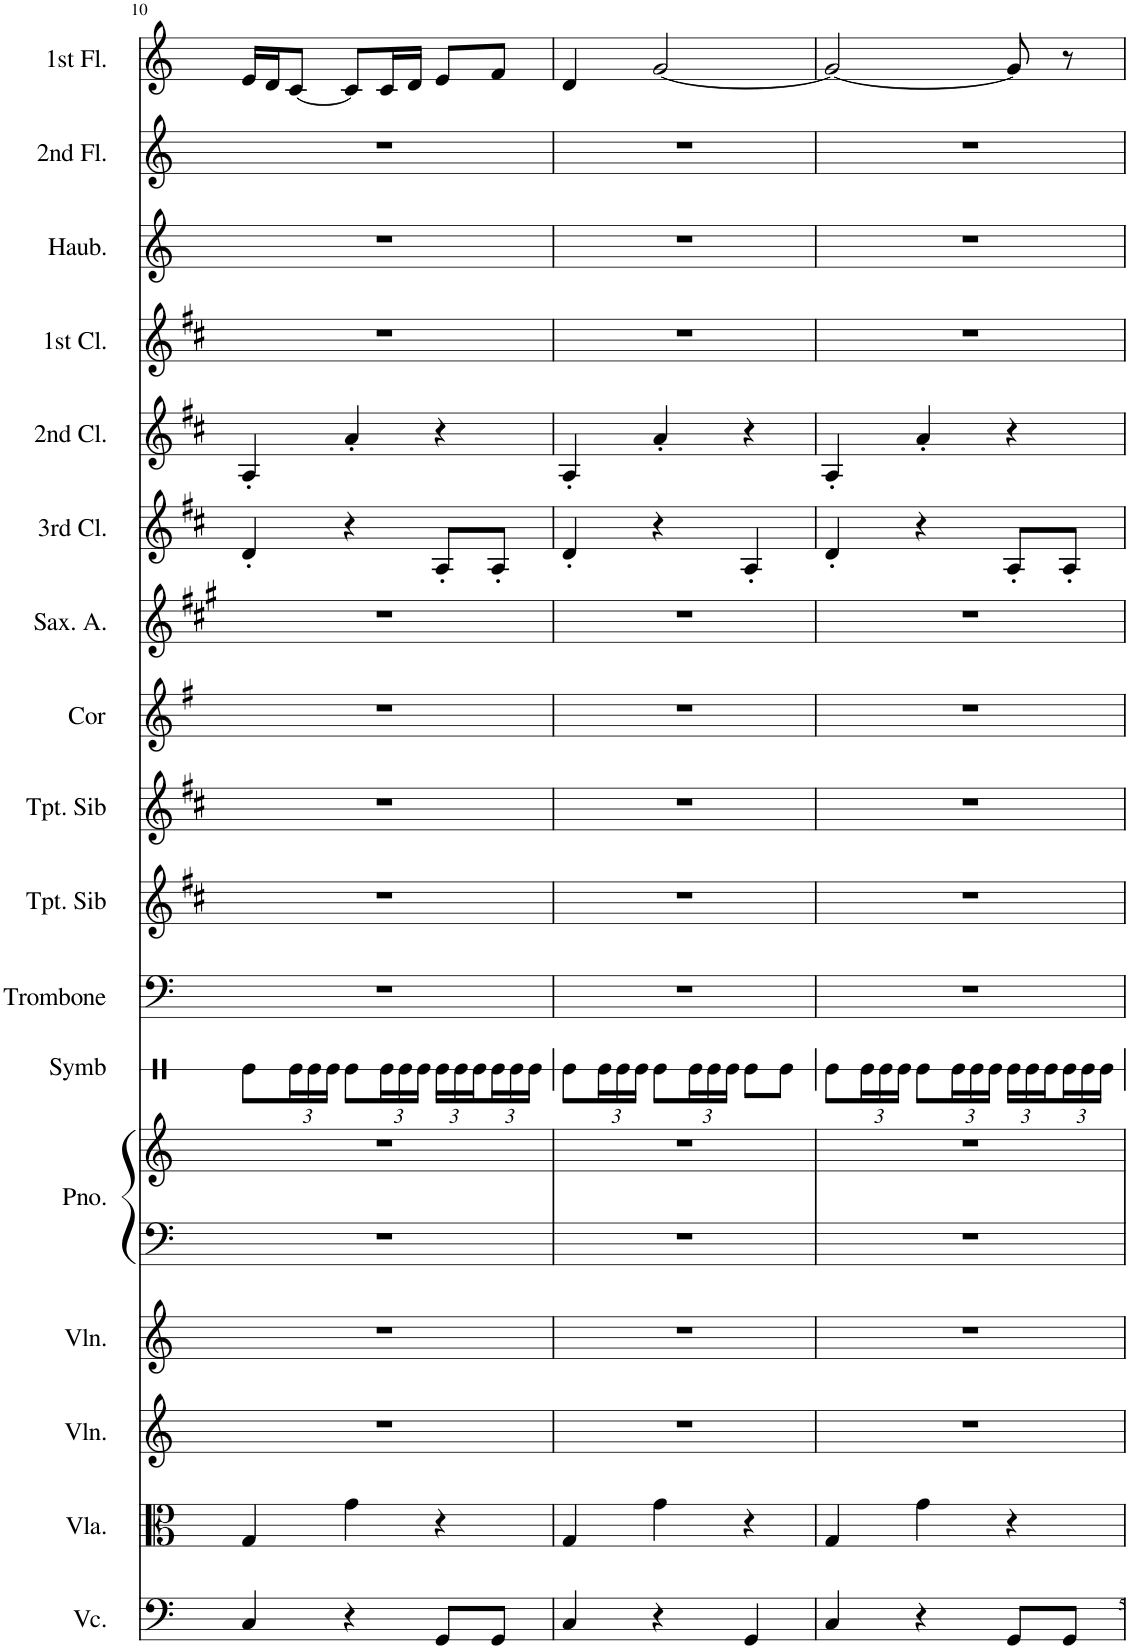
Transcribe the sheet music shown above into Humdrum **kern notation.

**kern	**kern	**kern	**kern	**kern	**kern	**kern	**kern	**kern	**kern	**kern	**kern	**kern	**kern	**kern	**kern	**kern	**kern
*part17	*part16	*part15	*part14	*part13	*part13	*part12	*part11	*part10	*part9	*part8	*part7	*part6	*part5	*part4	*part3	*part2	*part1
*staff18	*staff17	*staff16	*staff15	*staff14	*staff13	*staff12	*staff11	*staff10	*staff9	*staff8	*staff7	*staff6	*staff5	*staff4	*staff3	*staff2	*staff1
*I"Violoncelle	*I"Violon Alto	*I"Violon	*I"Violon	*I"Piano	*	*I"Symbales	*I"Trombone	*I"Trompette en Sib	*I"Trompette en Sib	*I"Cor	*I"Saxo Alto	*I"3rd clarinette	*I"2nd clarinette	*I"1st clarinette	*I"Haubois	*I"2nd flûte	*I"1st flûte
*I'Vc.	*I'Vla.	*I'Vln.	*I'Vln.	*I'Pno.	*	*I'Symb	*I'Trombone	*I'Tpt. Sib	*I'Tpt. Sib	*I'Cor	*I'Sax. A.	*I'3rd Cl.	*I'2nd Cl.	*I'1st Cl.	*I'Haub.	*I'2nd Fl.	*I'1st Fl.
!!LO:PB:g=z
*clefF4	*clefC3	*clefG2	*clefG2	*clefF4	*clefG2	*clefX	*clefF4	*clefG2	*clefG2	*clefG2	*clefG2	*clefG2	*clefG2	*clefG2	*clefG2	*clefG2	*clefG2
*	*	*	*	*	*	*	*	*Trd1c2	*Trd1c2	*Trd4c7	*Trd5c9	*Trd1c2	*Trd1c2	*Trd1c2	*	*	*
*k[]	*k[]	*k[]	*k[]	*k[]	*k[]	*k[]	*k[]	*k[f#c#]	*k[f#c#]	*k[f#]	*k[f#c#g#]	*k[f#c#]	*k[f#c#]	*k[f#c#]	*k[]	*k[]	*k[]
*M3/4	*M3/4	*M3/4	*M3/4	*M3/4	*M3/4	*M3/4	*M3/4	*M3/4	*M3/4	*M3/4	*M3/4	*M3/4	*M3/4	*M3/4	*M3/4	*M3/4	*M3/4
=10	=10	=10	=10	=10	=10	=10	=10	=10	=10	=10	=10	=10	=10	=10	=10	=10	=10
4C/	4G/	2.r	2.r	2.r	2.r	8Re\L	2.r	2.r	2.r	2.r	2.r	4d'/	4A'/	2.r	2.r	2.r	16e/LL
.	.	.	.	.	.	.	.	.	.	.	.	.	.	.	.	.	16d/J
*	*	*	*	*	*	*Xbrackettup	*	*	*	*	*	*	*	*	*	*	*
.	.	.	.	.	.	24Re\L	.	.	.	.	.	.	.	.	.	.	[8c/J
.	.	.	.	.	.	24Re\	.	.	.	.	.	.	.	.	.	.	.
.	.	.	.	.	.	24Re\JJ	.	.	.	.	.	.	.	.	.	.	.
4r	4g\	.	.	.	.	8Re\L	.	.	.	.	.	4r	4a'/	.	.	.	8c/L]
.	.	.	.	.	.	24Re\L	.	.	.	.	.	.	.	.	.	.	16c/L
.	.	.	.	.	.	24Re\	.	.	.	.	.	.	.	.	.	.	.
.	.	.	.	.	.	.	.	.	.	.	.	.	.	.	.	.	16d/JJ
.	.	.	.	.	.	24Re\JJ	.	.	.	.	.	.	.	.	.	.	.
8GG/L	4r	.	.	.	.	24Re\LL	.	.	.	.	.	8A'/L	4r	.	.	.	8e/L
.	.	.	.	.	.	24Re\	.	.	.	.	.	.	.	.	.	.	.
.	.	.	.	.	.	24Re\	.	.	.	.	.	.	.	.	.	.	.
8GG/J	.	.	.	.	.	24Re\	.	.	.	.	.	8A'/J	.	.	.	.	8f/J
.	.	.	.	.	.	24Re\	.	.	.	.	.	.	.	.	.	.	.
.	.	.	.	.	.	24Re\JJ	.	.	.	.	.	.	.	.	.	.	.
=11	=11	=11	=11	=11	=11	=11	=11	=11	=11	=11	=11	=11	=11	=11	=11	=11	=11
4C/	4G/	2.r	2.r	2.r	2.r	8Re\L	2.r	2.r	2.r	2.r	2.r	4d'/	4A'/	2.r	2.r	2.r	4d/
.	.	.	.	.	.	24Re\L	.	.	.	.	.	.	.	.	.	.	.
.	.	.	.	.	.	24Re\	.	.	.	.	.	.	.	.	.	.	.
.	.	.	.	.	.	24Re\JJ	.	.	.	.	.	.	.	.	.	.	.
4r	4g\	.	.	.	.	8Re\L	.	.	.	.	.	4r	4a'/	.	.	.	[2g/
.	.	.	.	.	.	24Re\L	.	.	.	.	.	.	.	.	.	.	.
.	.	.	.	.	.	24Re\	.	.	.	.	.	.	.	.	.	.	.
.	.	.	.	.	.	24Re\JJ	.	.	.	.	.	.	.	.	.	.	.
4GG/	4r	.	.	.	.	8Re\L	.	.	.	.	.	4A'/	4r	.	.	.	.
.	.	.	.	.	.	8Re\J	.	.	.	.	.	.	.	.	.	.	.
=12	=12	=12	=12	=12	=12	=12	=12	=12	=12	=12	=12	=12	=12	=12	=12	=12	=12
4C/	4G/	2.r	2.r	2.r	2.r	8Re\L	2.r	2.r	2.r	2.r	2.r	4d'/	4A'/	2.r	2.r	2.r	2g/_
.	.	.	.	.	.	24Re\L	.	.	.	.	.	.	.	.	.	.	.
.	.	.	.	.	.	24Re\	.	.	.	.	.	.	.	.	.	.	.
.	.	.	.	.	.	24Re\JJ	.	.	.	.	.	.	.	.	.	.	.
4r	4g\	.	.	.	.	8Re\L	.	.	.	.	.	4r	4a'/	.	.	.	.
.	.	.	.	.	.	24Re\L	.	.	.	.	.	.	.	.	.	.	.
.	.	.	.	.	.	24Re\	.	.	.	.	.	.	.	.	.	.	.
.	.	.	.	.	.	24Re\JJ	.	.	.	.	.	.	.	.	.	.	.
8GG/L	4r	.	.	.	.	24Re\LL	.	.	.	.	.	8A'/L	4r	.	.	.	8g/]
.	.	.	.	.	.	24Re\	.	.	.	.	.	.	.	.	.	.	.
.	.	.	.	.	.	24Re\	.	.	.	.	.	.	.	.	.	.	.
8GG/J	.	.	.	.	.	24Re\	.	.	.	.	.	8A'/J	.	.	.	.	8r
.	.	.	.	.	.	24Re\	.	.	.	.	.	.	.	.	.	.	.
.	.	.	.	.	.	24Re\JJ	.	.	.	.	.	.	.	.	.	.	.
=	=	=	=	=	=	=	=	=	=	=	=	=	=	=	=	=	=
*-	*-	*-	*-	*-	*-	*-	*-	*-	*-	*-	*-	*-	*-	*-	*-	*-	*-
